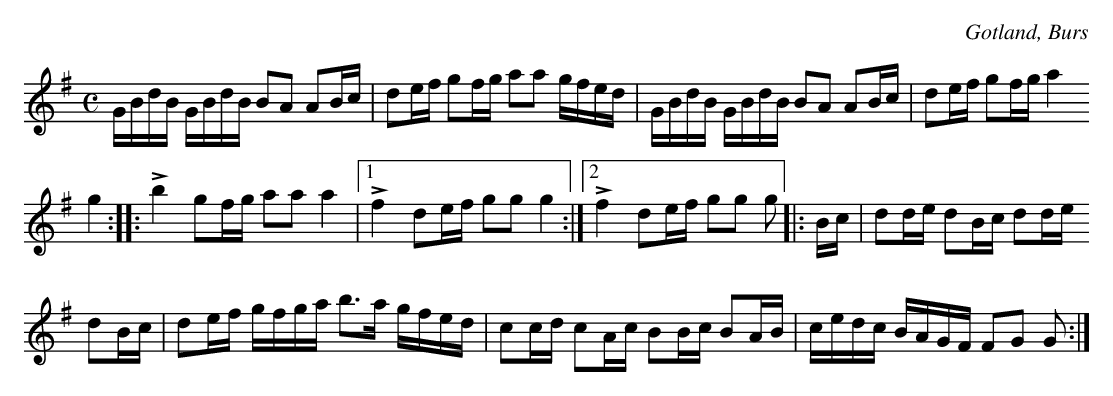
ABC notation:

X:1
T:
O:Gotland, Burs
M:C
L:1/16
K:G
GBdB GBdB B2A2 A2Bc|d2ef g2fg a2a2 gfed|GBdB GBdB B2A2 A2Bc|d2ef g2fg a4
g4::Lb4 g2fg a2a2 a4|1 Lf4 d2ef g2g2 g4:|2 Lf4 d2ef g2g2 g2|:Bc|d2de d2Bc d2de
d2Bc|d2ef gfga b3a gfed|c2cd c2Ac B2Bc B2AB|cedc BAGF F2G2 G2:|
